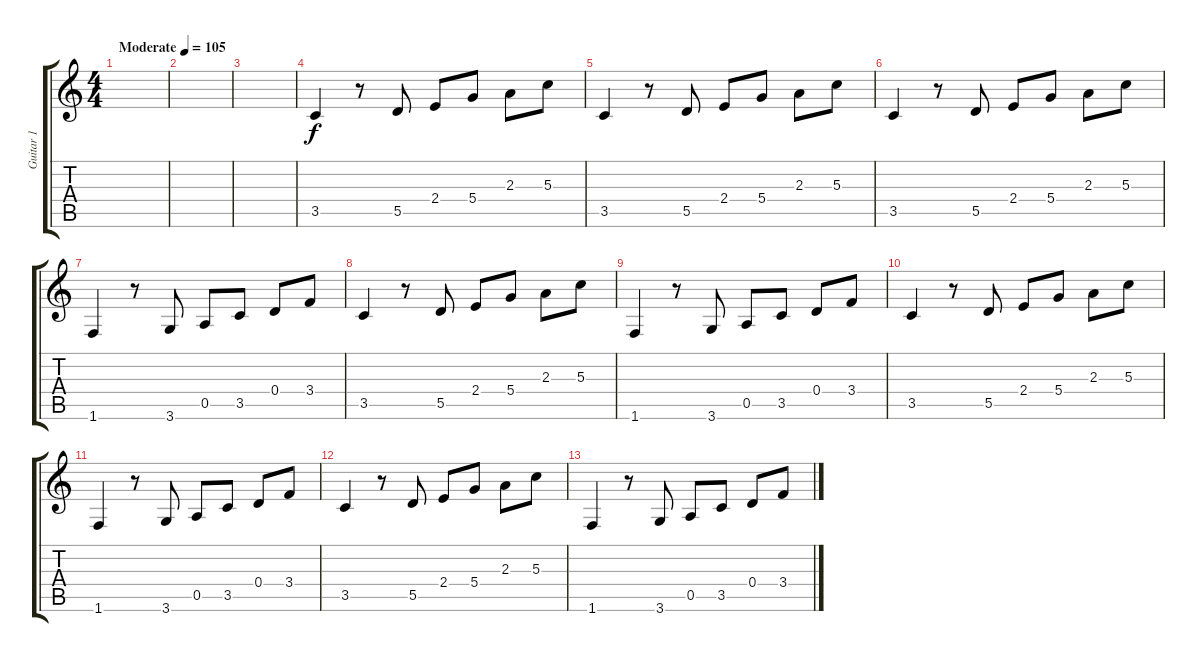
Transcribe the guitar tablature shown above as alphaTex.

\track ("Guitar 1" "Guitar 1") {instrument acousticguitarsteel}
\staff {score tabs}
\tuning (E4 B3 G3 D3 A2 E2) {hide}
\ts (4 4)
\tempo (105 "Moderate")
\clef g2
\ks c
|
|
|
3.5.4 r.8 5.5.8 2.4.8 5.4.8 2.3.8 5.3.8 |
3.5.4 r.8 5.5.8 2.4.8 5.4.8 2.3.8 5.3.8 |
3.5.4 r.8 5.5.8 2.4.8 5.4.8 2.3.8 5.3.8 |
1.6.4 r.8 3.6.8 0.5.8 3.5.8 0.4.8 3.4.8 |
3.5.4 r.8 5.5.8 2.4.8 5.4.8 2.3.8 5.3.8 |
1.6.4 r.8 3.6.8 0.5.8 3.5.8 0.4.8 3.4.8 |
3.5.4 r.8 5.5.8 2.4.8 5.4.8 2.3.8 5.3.8 |
1.6.4 r.8 3.6.8 0.5.8 3.5.8 0.4.8 3.4.8 |
3.5.4 r.8 5.5.8 2.4.8 5.4.8 2.3.8 5.3.8 |
1.6.4 r.8 3.6.8 0.5.8 3.5.8 0.4.8 3.4.8
